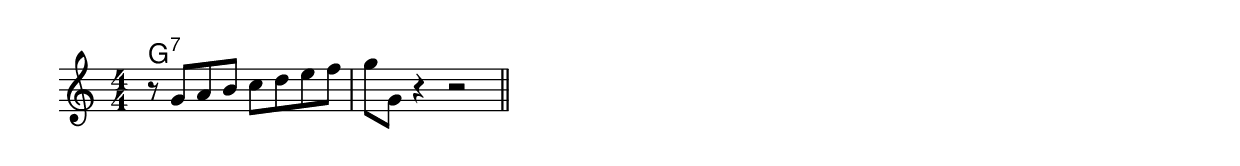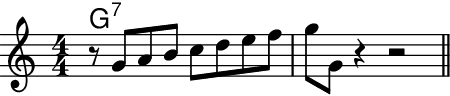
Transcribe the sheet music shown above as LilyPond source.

\version "2.24.4"
\language "english"
#(ly:set-option 'crop #t)
\include "include/alt.ly"
\score {
  \midi {
    \tempo 4=140
  }
  \layout {
    \context {
      \Score
      \omit BarNumber
    }
    indent = 0\mm
  }
  {
    <<
    \chords {
      \set noChordSymbol = ""
      \set minorChordModifier = \markup { "-" }
      \skip \ppp % spacer to set voice volume
      g1:7 | r
    }
    \new Staff {
      \key c \major
      \numericTimeSignature
      \time 4/4
      \clef treble
      \relative {
        \skip \fff % spacer to set voice volume
        r8 g' a b c d e f | g g, r4 r2
        \bar "||"
      }
    }
    >>
  }
}
